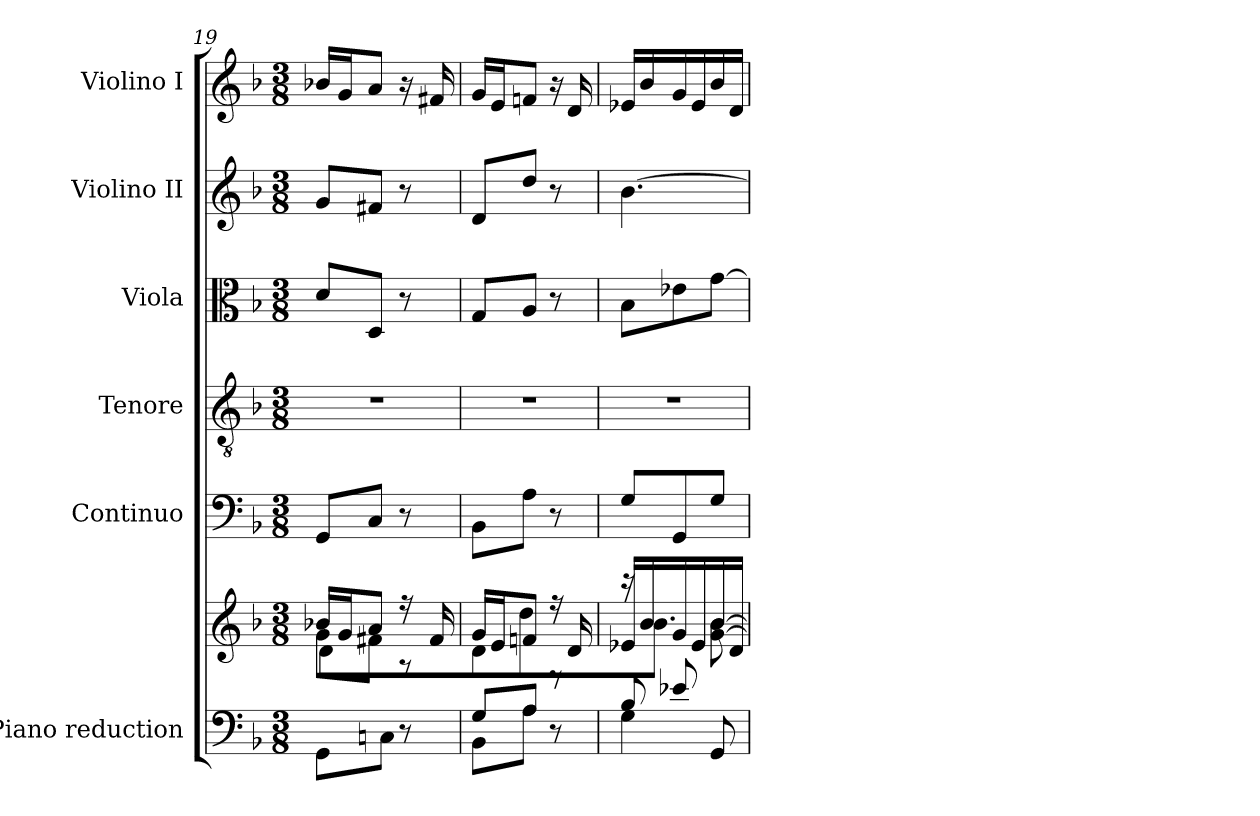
**kern	**kern	**kern	**kern	**kern	**kern	**kern
*part6	*part6	*part5	*part4	*part3	*part2	*part1
*staff7	*staff6	*staff5	*staff4	*staff3	*staff2	*staff1
*I"Piano reduction	*	*I"Continuo	*I"Tenore	*I"Viola	*I"Violino II	*I"Violino I
*I'Pno	*	*	*	*I'Vla	*I'Vln	*I'Vln
*clefF4	*clefG2	*clefF4	*clefGv2	*clefC3	*clefG2	*clefG2
*k[b-]	*k[b-]	*k[b-]	*k[b-]	*k[b-]	*k[b-]	*k[b-]
*M3/8	*M3/8	*M3/8	*M3/8	*M3/8	*M3/8	*M3/8
=19	=19	=19	=19	=19	=19	=19
*^	*^	*	*	*	*	*
*	*	*	*^	*	*	*	*	*
8ryy	8GG\L	16b-X/LL	8g\L	8d\L	8GG/L	4.r	8d/L	8g/L	16b-X/LL
.	.	16g/J	.	.	.	.	.	.	16g/J
8D/J	8Cn\J	8a/J	8f#X\J	4ryy	8C/J	.	8D/J	8f#X/J	8a/J
8r	8ryy	16r	8r	.	8r	.	8r	8r	16r
.	.	16f#/	.	.	.	.	.	.	16f#X/
*	*	*	*v	*v	*	*	*	*	*
=20	=20	=20	=20	=20	=20	=20	=20	=20
8G/L	8BB-\L	16g/LL	8d\L	8BB-\L	4.r	8G/L	8d/L	16g/LL
.	.	16e/J	.	.	.	.	.	16e/J
8A/J	8A\J	8fn/J	8dd\J	8A\J	.	8A/J	8dd/J	8fn/J
8r	8ryy	16r	8r	8r	.	8r	8r	16r
.	.	16d/	.	.	.	.	.	16d/
=21	=21	=21	=21	=21	=21	=21	=21	=21
*	*	*	*^	*	*	*	*	*
8B-/L	4G\	16e-X/LL	16rccc	4ryy	8G/L	4.r	8B-\L	[4.b-\	16e-X/LL
.	.	16b-/	8.b-\	.	.	.	.	.	16b-/
8e-X/	.	16g/	.	.	8GG/	.	8e-X\	.	16g/
.	.	16e-/	.	.	.	.	.	.	16e-/
8ryy	8GG/	16b-/	8ryy	[8g\ [8b-\J	8G/J	.	[8g\J	.	16b-/
.	.	16d/JJ	.	.	.	.	.	.	16d/JJ
*v	*v	*	*	*	*	*	*	*	*
*	*v	*v	*v	*	*	*	*	*
=	=	=	=	=	=	=
*-	*-	*-	*-	*-	*-	*-
